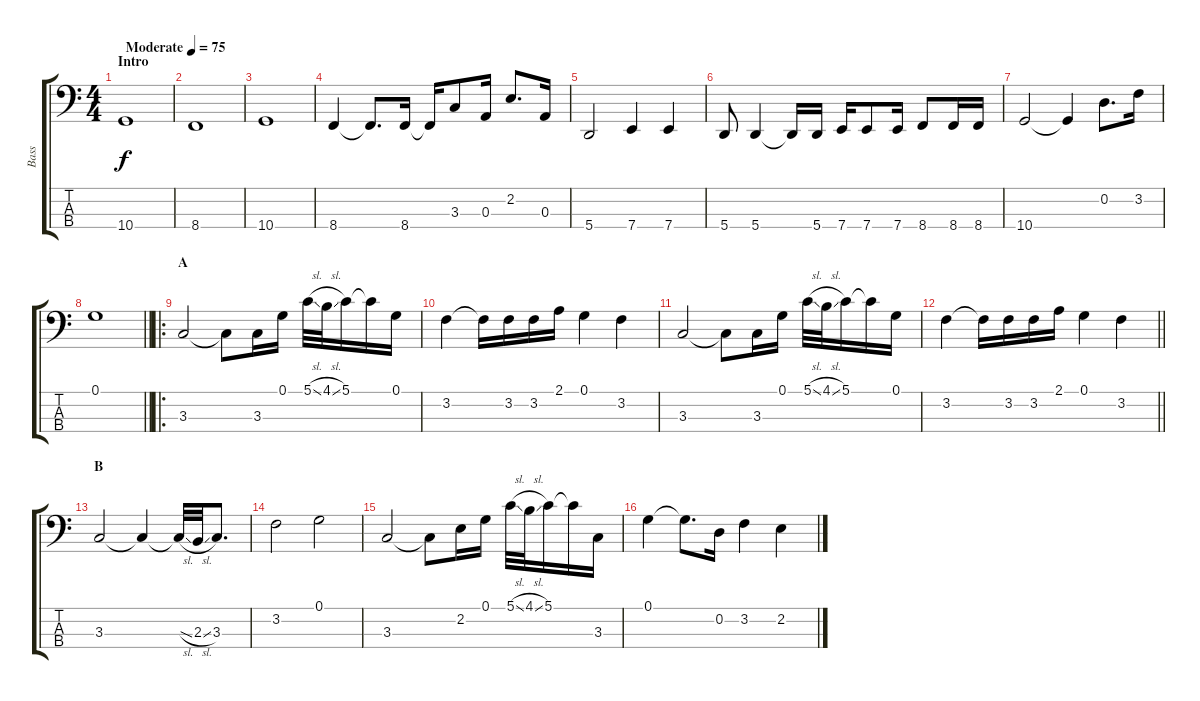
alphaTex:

\track ("Bass" "Bass") {instrument fretlessbass}
\staff {score tabs}
\tuning (G2 D2 A1 A0) {hide}
\ts (4 4)
\section ("" "Intro")
\tempo (75 "Moderate")
\clef f4
\ks c
10.4.1{dy f instrument fretlessbass} |
8.4.1 |
10.4.1 |
8.4.4 8.4{t}.8{d} 8.4.16 8.4{t}.16 3.3.8 0.3.16 2.2.8{d} 0.3.16 |
5.4.2 7.4.4 7.4.4 |
5.4.8 5.4.4 5.4{t}.16 5.4.16 7.4.16 7.4.8 7.4.16 8.4.8 8.4.16 8.4.16 |
10.4.2 10.4{t}.4 0.2.8{d} 3.2.16 |
\barLineRight lightlight
0.1.1 |
\ro
\section ("" "A")
3.3.2 3.3{t}.8 3.3.16 0.1.16 5.1{sl}.32 4.1{sl}.32 5.1.16 5.1{t}.16 0.1.16 |
3.2.4 3.2{t}.16 3.2.16 3.2.16 2.1.16 0.1.4 3.2.4 |
3.3.2 3.3{t}.8 3.3.16 0.1.16 5.1{sl}.32 4.1{sl}.32 5.1.16 5.1{t}.16 0.1.16 |
\barLineRight lightlight
3.2.4 3.2{t}.16 3.2.16 3.2.16 2.1.16 0.1.4 3.2.4 |
\section ("" "B")
3.3.2 3.3{t}.4 3.3{sl t}.32 2.3{sl}.32 3.3.8{d} |
3.2.2 0.1.2 |
3.3.2 3.3{t}.8 2.2.16 0.1.16 5.1{sl}.32 4.1{sl}.32 5.1.16 5.1{t}.16 3.3.16 |
0.1.4 0.1{t}.8{d} 0.2.16 3.2.4 2.2.4
